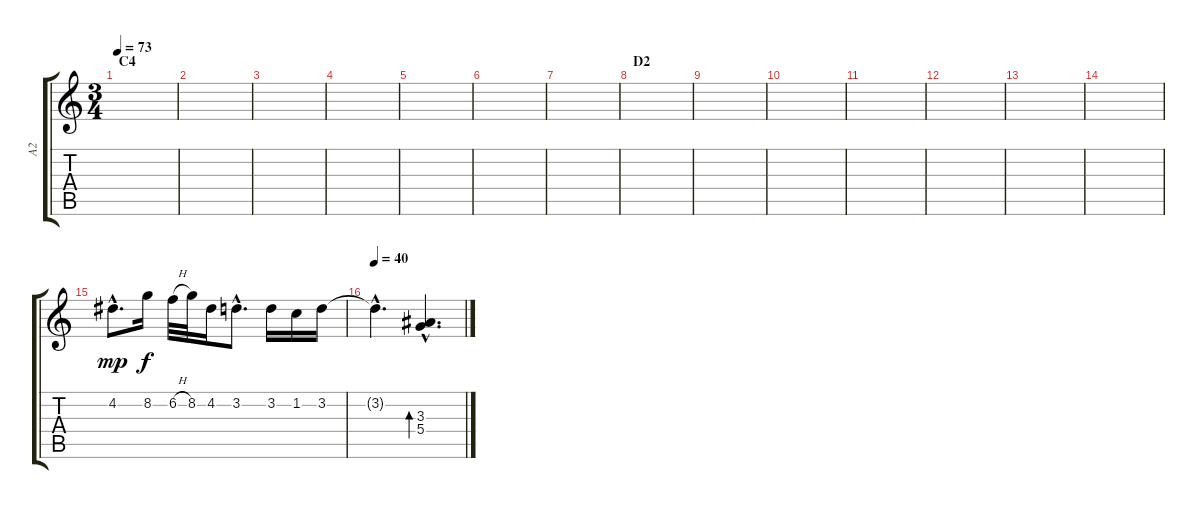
\track ("A2" "A2") {instrument acousticguitarnylon}
\staff {score tabs}
\tuning (E4 B3 G3 D3 A2 E2) {hide}
\ts (3 4)
\section ("" "C4")
\tempo 73
\clef g2
\ks c
|
|
|
|
|
|
|
\section ("" "D2")
|
|
|
|
|
|
|
4.2{hac}.8{d dy mp} 8.2.16{dy f} 6.2{h}.32 8.2.32 4.2.16 3.2{hac}.8{d} 3.2.16 1.2.16 3.2.16 |
\tempo 40
3.2{hac t}.4{d} (3.3{hac} 5.4{hac}).4{d bd 240}
